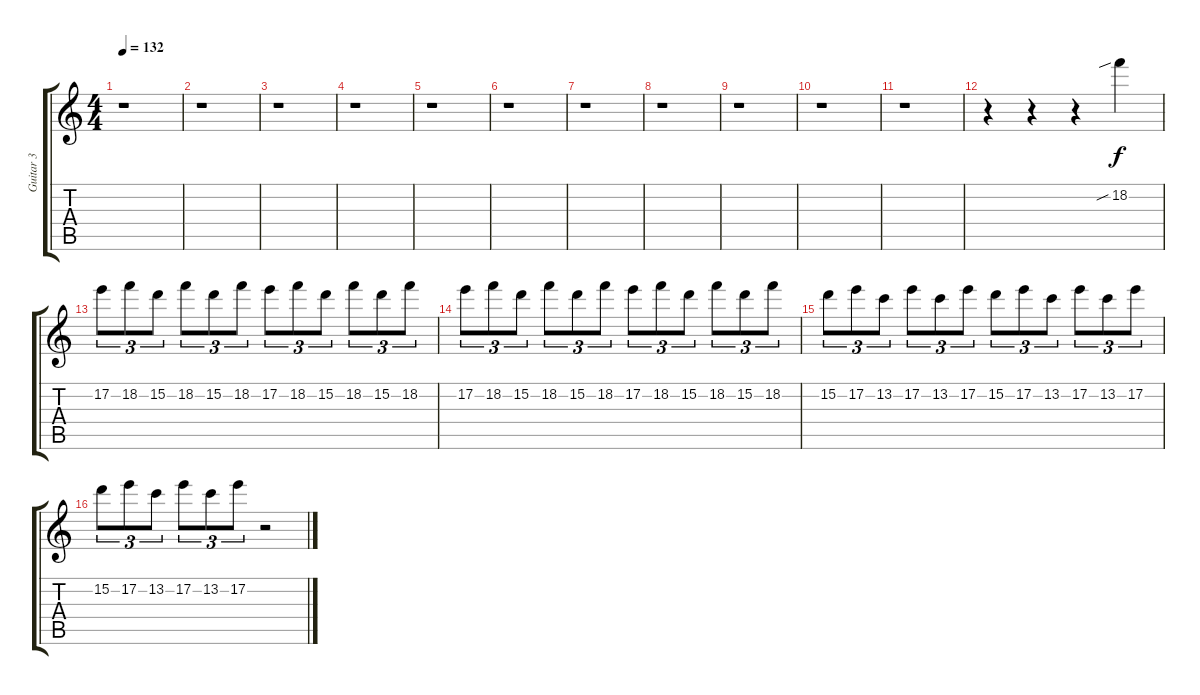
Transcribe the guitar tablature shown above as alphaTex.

\track ("Guitar 3" "Guitar 3") {instrument electricguitarclean}
\staff {score tabs}
\tuning (E4 B3 G3 D3 A2 D2) {hide}
\ts (4 4)
\tempo 132
\clef g2
\ks c
r.1{dy f} |
r.1 |
r.1 |
r.1 |
r.1 |
r.1 |
r.1 |
r.1 |
r.1 |
r.1 |
r.1 |
r.4{instrument distortionguitar} r.4 r.4 18.2{sib}.4 |
17.2.8{tu (3 2)} 18.2.8{tu (3 2)} 15.2.8{tu (3 2)} 18.2.8{tu (3 2)} 15.2.8{tu (3 2)} 18.2.8{tu (3 2)} 17.2.8{tu (3 2)} 18.2.8{tu (3 2)} 15.2.8{tu (3 2)} 18.2.8{tu (3 2)} 15.2.8{tu (3 2)} 18.2.8{tu (3 2)} |
17.2.8{tu (3 2)} 18.2.8{tu (3 2)} 15.2.8{tu (3 2)} 18.2.8{tu (3 2)} 15.2.8{tu (3 2)} 18.2.8{tu (3 2)} 17.2.8{tu (3 2)} 18.2.8{tu (3 2)} 15.2.8{tu (3 2)} 18.2.8{tu (3 2)} 15.2.8{tu (3 2)} 18.2.8{tu (3 2)} |
15.2.8{tu (3 2)} 17.2.8{tu (3 2)} 13.2.8{tu (3 2)} 17.2.8{tu (3 2)} 13.2.8{tu (3 2)} 17.2.8{tu (3 2)} 15.2.8{tu (3 2)} 17.2.8{tu (3 2)} 13.2.8{tu (3 2)} 17.2.8{tu (3 2)} 13.2.8{tu (3 2)} 17.2.8{tu (3 2)} |
15.2.8{tu (3 2)} 17.2.8{tu (3 2)} 13.2.8{tu (3 2)} 17.2.8{tu (3 2)} 13.2.8{tu (3 2)} 17.2.8{tu (3 2)} r.2
